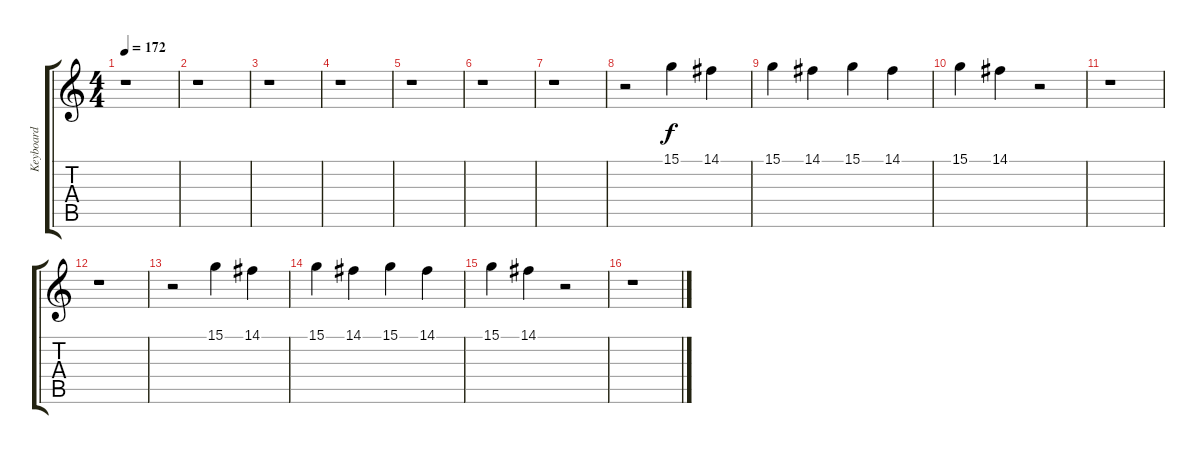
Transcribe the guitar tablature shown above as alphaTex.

\track ("Keyboard" "Keyboard") {instrument stringensemble1}
\staff {score tabs}
\tuning (E4 B3 G3 D3 A2 E2) {hide}
\ts (4 4)
\tempo 172
\clef g2
\ks c
r.1{dy f} |
r.1 |
r.1 |
r.1 |
r.1 |
r.1 |
r.1 |
r.2 15.1.4 14.1.4 |
15.1.4 14.1.4 15.1.4 14.1.4 |
15.1.4 14.1.4 r.2 |
r.1 |
r.1 |
r.2 15.1.4 14.1.4 |
15.1.4 14.1.4 15.1.4 14.1.4 |
15.1.4 14.1.4 r.2 |
r.1
